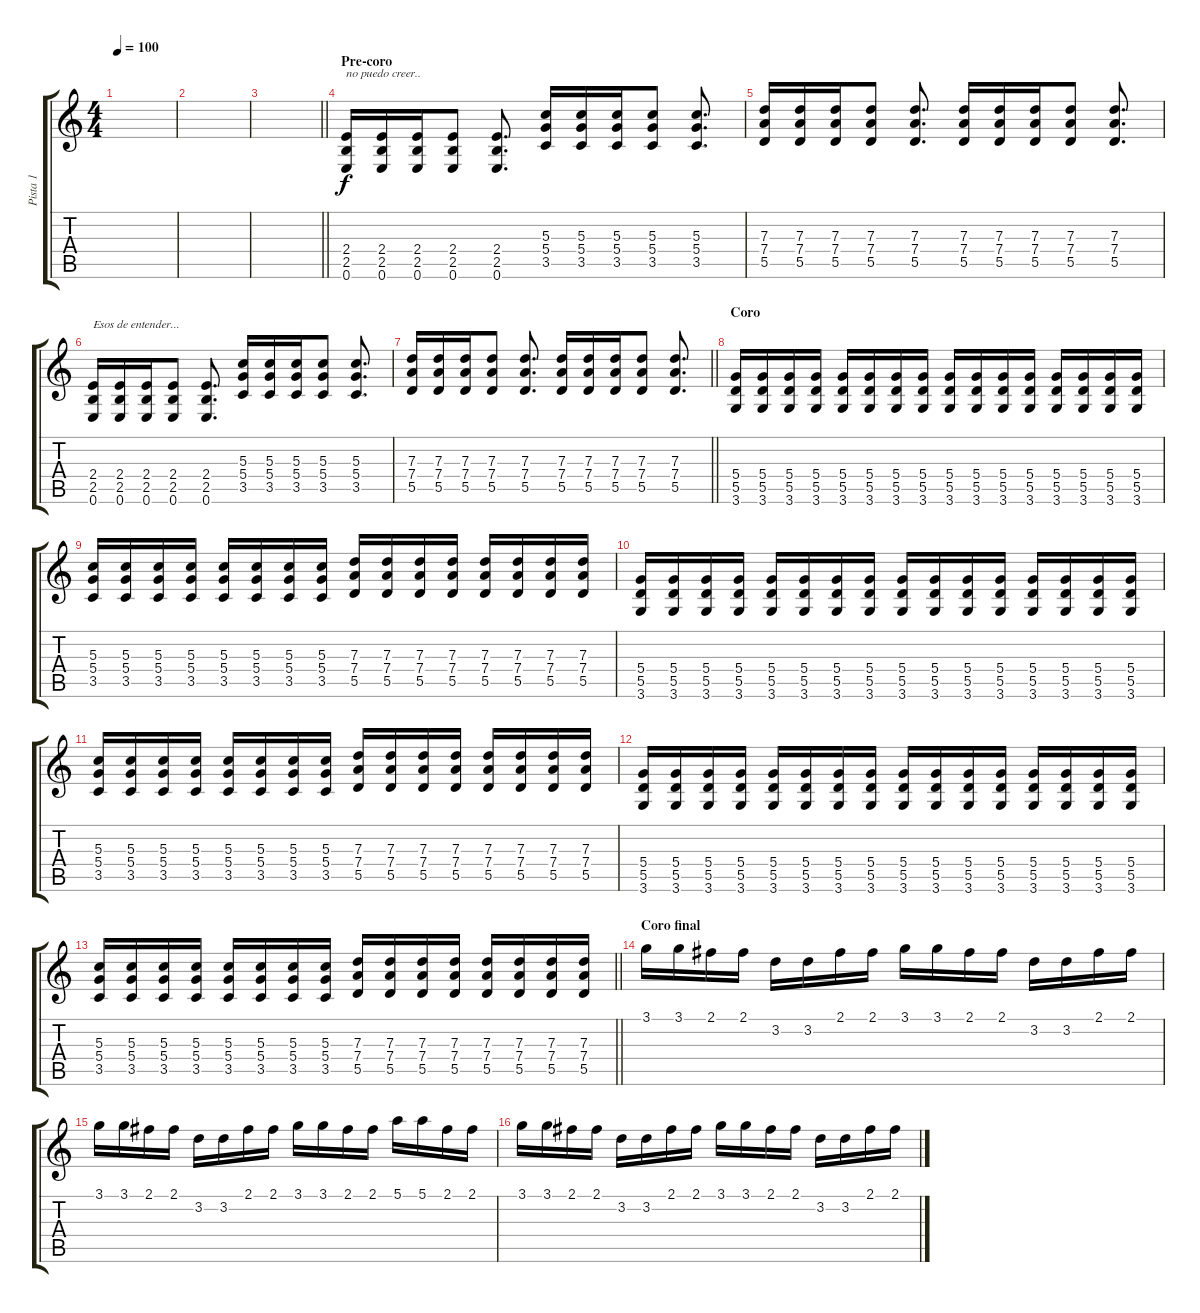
\track ("Pista 1" "Pista 1") {instrument distortionguitar}
\staff {score tabs}
\tuning (E4 B3 G3 D3 A2 E2) {hide}
\ts (4 4)
\tempo 100
\clef g2
\ks c
|
|
\barLineRight lightlight
|
\section ("" "Pre-coro")
(2.4 2.5 0.6).16{txt "no puedo creer.."} (2.4 2.5 0.6).16 (2.4 2.5 0.6).16 (2.4 2.5 0.6).8 (2.4 2.5 0.6).8{d} (5.3 5.4 3.5).16 (5.3 5.4 3.5).16 (5.3 5.4 3.5).16 (5.3 5.4 3.5).8 (5.3 5.4 3.5).8{d} |
(7.3 7.4 5.5).16 (7.3 7.4 5.5).16 (7.3 7.4 5.5).16 (7.3 7.4 5.5).8 (7.3 7.4 5.5).8{d} (7.3 7.4 5.5).16 (7.3 7.4 5.5).16 (7.3 7.4 5.5).16 (7.3 7.4 5.5).8 (7.3 7.4 5.5).8{d} |
(2.4 2.5 0.6).16{txt "Esos de entender..."} (2.4 2.5 0.6).16 (2.4 2.5 0.6).16 (2.4 2.5 0.6).8 (2.4 2.5 0.6).8{d} (5.3 5.4 3.5).16 (5.3 5.4 3.5).16 (5.3 5.4 3.5).16 (5.3 5.4 3.5).8 (5.3 5.4 3.5).8{d} |
\barLineRight lightlight
(7.3 7.4 5.5).16 (7.3 7.4 5.5).16 (7.3 7.4 5.5).16 (7.3 7.4 5.5).8 (7.3 7.4 5.5).8{d} (7.3 7.4 5.5).16 (7.3 7.4 5.5).16 (7.3 7.4 5.5).16 (7.3 7.4 5.5).8 (7.3 7.4 5.5).8{d} |
\section ("" "Coro")
(5.4 5.5 3.6).16 (5.4 5.5 3.6).16 (5.4 5.5 3.6).16 (5.4 5.5 3.6).16 (5.4 5.5 3.6).16 (5.4 5.5 3.6).16 (5.4 5.5 3.6).16 (5.4 5.5 3.6).16 (5.4 5.5 3.6).16 (5.4 5.5 3.6).16 (5.4 5.5 3.6).16 (5.4 5.5 3.6).16 (5.4 5.5 3.6).16 (5.4 5.5 3.6).16 (5.4 5.5 3.6).16 (5.4 5.5 3.6).16 |
(5.3 5.4 3.5).16 (5.3 5.4 3.5).16 (5.3 5.4 3.5).16 (5.3 5.4 3.5).16 (5.3 5.4 3.5).16 (5.3 5.4 3.5).16 (5.3 5.4 3.5).16 (5.3 5.4 3.5).16 (7.3 7.4 5.5).16 (7.3 7.4 5.5).16 (7.3 7.4 5.5).16 (7.3 7.4 5.5).16 (7.3 7.4 5.5).16 (7.3 7.4 5.5).16 (7.3 7.4 5.5).16 (7.3 7.4 5.5).16 |
(5.4 5.5 3.6).16 (5.4 5.5 3.6).16 (5.4 5.5 3.6).16 (5.4 5.5 3.6).16 (5.4 5.5 3.6).16 (5.4 5.5 3.6).16 (5.4 5.5 3.6).16 (5.4 5.5 3.6).16 (5.4 5.5 3.6).16 (5.4 5.5 3.6).16 (5.4 5.5 3.6).16 (5.4 5.5 3.6).16 (5.4 5.5 3.6).16 (5.4 5.5 3.6).16 (5.4 5.5 3.6).16 (5.4 5.5 3.6).16 |
(5.3 5.4 3.5).16 (5.3 5.4 3.5).16 (5.3 5.4 3.5).16 (5.3 5.4 3.5).16 (5.3 5.4 3.5).16 (5.3 5.4 3.5).16 (5.3 5.4 3.5).16 (5.3 5.4 3.5).16 (7.3 7.4 5.5).16 (7.3 7.4 5.5).16 (7.3 7.4 5.5).16 (7.3 7.4 5.5).16 (7.3 7.4 5.5).16 (7.3 7.4 5.5).16 (7.3 7.4 5.5).16 (7.3 7.4 5.5).16 |
(5.4 5.5 3.6).16 (5.4 5.5 3.6).16 (5.4 5.5 3.6).16 (5.4 5.5 3.6).16 (5.4 5.5 3.6).16 (5.4 5.5 3.6).16 (5.4 5.5 3.6).16 (5.4 5.5 3.6).16 (5.4 5.5 3.6).16 (5.4 5.5 3.6).16 (5.4 5.5 3.6).16 (5.4 5.5 3.6).16 (5.4 5.5 3.6).16 (5.4 5.5 3.6).16 (5.4 5.5 3.6).16 (5.4 5.5 3.6).16 |
\barLineRight lightlight
(5.3 5.4 3.5).16 (5.3 5.4 3.5).16 (5.3 5.4 3.5).16 (5.3 5.4 3.5).16 (5.3 5.4 3.5).16 (5.3 5.4 3.5).16 (5.3 5.4 3.5).16 (5.3 5.4 3.5).16 (7.3 7.4 5.5).16 (7.3 7.4 5.5).16 (7.3 7.4 5.5).16 (7.3 7.4 5.5).16 (7.3 7.4 5.5).16 (7.3 7.4 5.5).16 (7.3 7.4 5.5).16 (7.3 7.4 5.5).16 |
\section ("" "Coro final")
3.1.16 3.1.16 2.1.16 2.1.16 3.2.16 3.2.16 2.1.16 2.1.16 3.1.16 3.1.16 2.1.16 2.1.16 3.2.16 3.2.16 2.1.16 2.1.16 |
3.1.16 3.1.16 2.1.16 2.1.16 3.2.16 3.2.16 2.1.16 2.1.16 3.1.16 3.1.16 2.1.16 2.1.16 5.1.16 5.1.16 2.1.16 2.1.16 |
3.1.16 3.1.16 2.1.16 2.1.16 3.2.16 3.2.16 2.1.16 2.1.16 3.1.16 3.1.16 2.1.16 2.1.16 3.2.16 3.2.16 2.1.16 2.1.16
